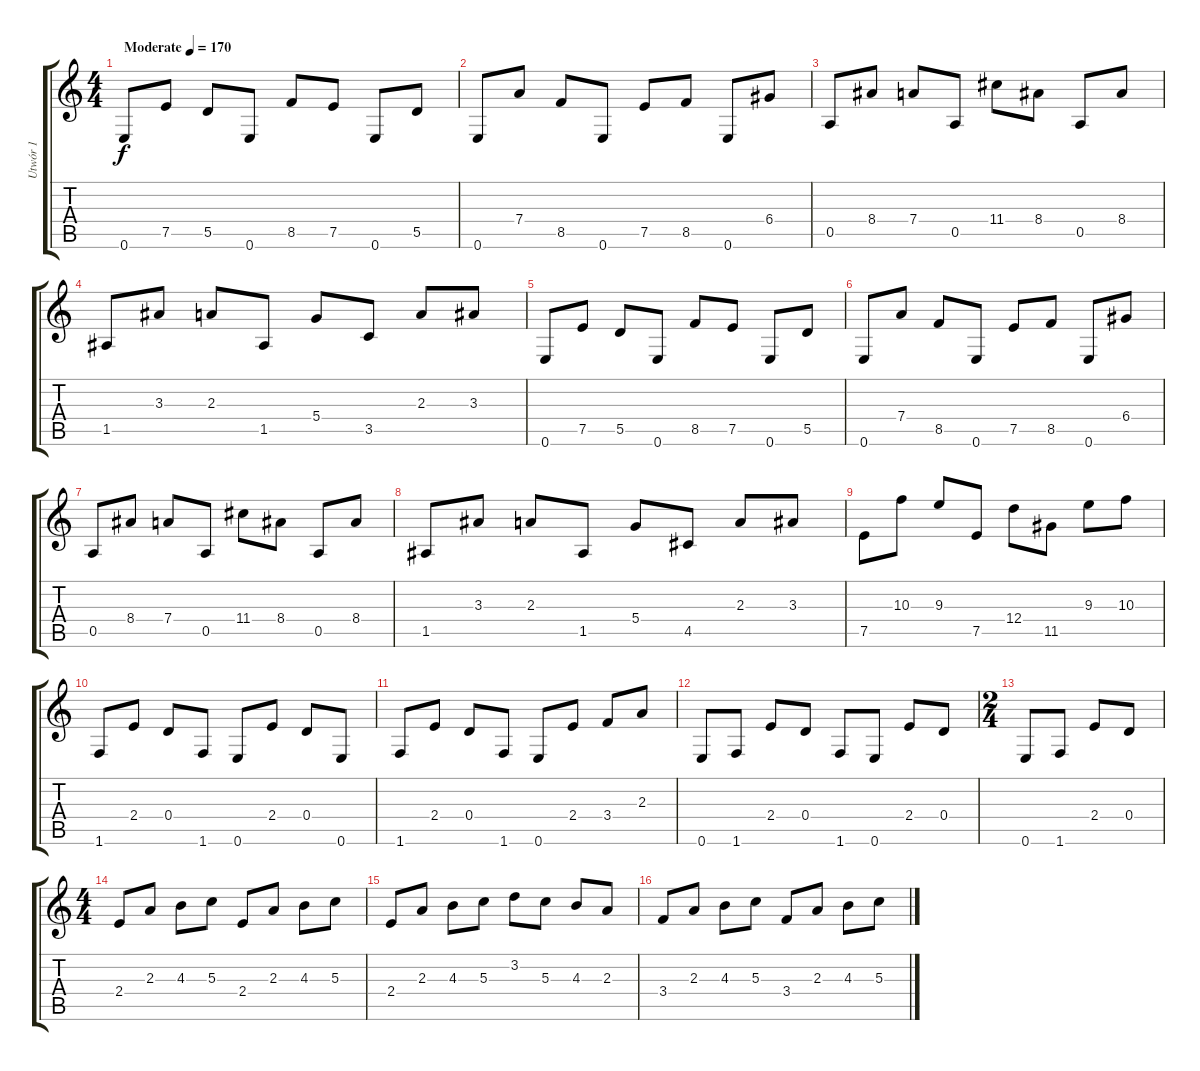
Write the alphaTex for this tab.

\track ("Utwór 1" "Utwór 1") {instrument distortionguitar}
\staff {score tabs}
\tuning (E4 B3 G3 D3 A2 E2) {hide}
\ts (4 4)
\tempo (170 "Moderate")
\clef g2
\ks c
0.6.8{dy f instrument distortionguitar} 7.5.8 5.5.8 0.6.8 8.5.8 7.5.8 0.6.8 5.5.8 |
0.6.8 7.4.8 8.5.8 0.6.8 7.5.8 8.5.8 0.6.8 6.4.8 |
0.5.8 8.4.8 7.4.8 0.5.8 11.4.8 8.4.8 0.5.8 8.4.8 |
1.5.8 3.3.8 2.3.8 1.5.8 5.4.8 3.5.8 2.3.8 3.3.8 |
0.6.8 7.5.8 5.5.8 0.6.8 8.5.8 7.5.8 0.6.8 5.5.8 |
0.6.8 7.4.8 8.5.8 0.6.8 7.5.8 8.5.8 0.6.8 6.4.8 |
0.5.8 8.4.8 7.4.8 0.5.8 11.4.8 8.4.8 0.5.8 8.4.8 |
1.5.8 3.3.8 2.3.8 1.5.8 5.4.8 4.5.8 2.3.8 3.3.8 |
7.5.8 10.3.8 9.3.8 7.5.8 12.4.8 11.5.8 9.3.8 10.3.8 |
1.6.8 2.4.8 0.4.8 1.6.8 0.6.8 2.4.8 0.4.8 0.6.8 |
1.6.8 2.4.8 0.4.8 1.6.8 0.6.8 2.4.8 3.4.8 2.3.8 |
0.6.8 1.6.8 2.4.8 0.4.8 1.6.8 0.6.8 2.4.8 0.4.8 |
\ts (2 4)
0.6.8 1.6.8 2.4.8 0.4.8 |
\ts (4 4)
2.4.8 2.3.8 4.3.8 5.3.8 2.4.8 2.3.8 4.3.8 5.3.8 |
2.4.8 2.3.8 4.3.8 5.3.8 3.2.8 5.3.8 4.3.8 2.3.8 |
3.4.8 2.3.8 4.3.8 5.3.8 3.4.8 2.3.8 4.3.8 5.3.8
